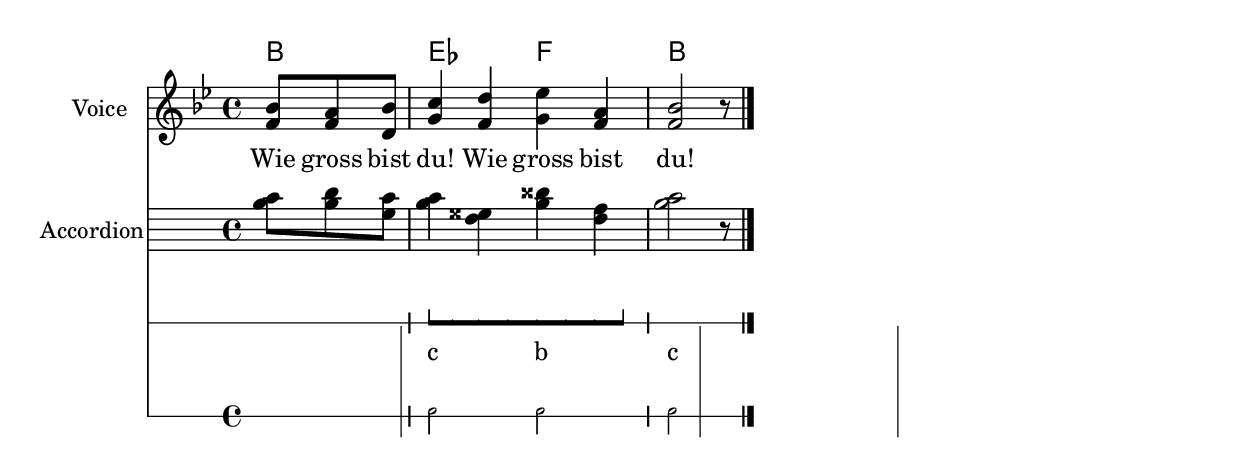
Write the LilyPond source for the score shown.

%% Do not edit this file; it is auto-generated from LSR http://lsr.dsi.unimi.it
%% This file is in the public domain.
\version "2.11.48"

\header {
  lsrtags = "template"

  texidoc = "
A template to write a score for a diatonic accordion.

- There is a horizontal staff indicating if the accordion must be
pushed (thick line) or pulled (thin line)

- There is a small rhythmic staff with lyrics that describes the bass
buttons to press. The bar lines are made from gridlines

- The tabulator staff for diatonic accordions shows the geographic
position of the buttons and not (as for every other instrument) the
pitch of the notes; the keys on the melody-side of the accordion are
placed in three columns and about 12 rows


In the tabulator staff notation the outermost column is described with
notes between lines, the innermost column is described with notes
between lines and a cross as accidental, and the middle column is
described with notes on a line, whereby the row in the middle is
represented on the middle line in the staff.


Some words to transpose piano notes to the diatonic accordion:


1. Every diatonic accordion is built for some keys only (for example,
for the keys of C major and F major), so it is important to transpose a
piano melody to match one of these keys. Transpose the source code, not
only the output because this code is required later on to translate it
once more to the tabulator staff. This can be done with the command
@code{displayLilyMusic}.


2. You have to alternate the push- and pull-direction of the accordion
regularly. If the player has a too long part to pull the accordion gets
broken. On the other hand, some harmonies are only available in one
direction. Considering this, decide which parts of the melody are the
push-parts and which the pull-parts.


3. For each pull- or push-part translate the piano notes to the
according tabulature representation.


This snippet comes with a useful optional macro for the jEdit text
editor. 

"
  doctitle = "Score for diatonic accordion"
} % begin verbatim
% Created on Sat Aug 17 2007 by ak

verse= \lyricmode { Wie gross bist du! Wie gross bist du! }

harmonies =  \new ChordNames \chordmode {
	\germanChords \set chordChanges = ##t
	bes8 bes8 bes8 es2 f bes1
}

NoStem = \override Stem #'transparent = ##t
NoNoteHead= \override NoteHead #'transparent = ##t
ZeroBeam = \override Beam  #'positions = #'(0 . 0)

staffTabLine = \new Staff  \with { \remove "Time_signature_engraver" \remove "Clef_engraver" } {
	\override Staff.StaffSymbol #'line-positions = #'( 0 ) 
% Shows one horizontal line. The vertical line (simulating a bar-line) is simulated with a gridline
	\set Staff.midiInstrument="choir aahs"
	\key c \major
	\relative c''
		{  
			% disable the following line to see the the noteheads while writing the song 
			\NoNoteHead  
			\override NoteHead #'no-ledgers = ##t

			% The beam between 8th-notes is used to draw the push-line
			%How to fast write the push-lines: 
			%	 1. write repeatedly 'c c c c c c c c |' for the whole length of the song 
			%	 2. uncomment the line \NoNoteHead
			%	 3. compile
			%	 4. Mark the positions on which push/pull changes. 
			%	    In the score-picture click on the position the push- or pull-part starts 
                        %           (on the noteHead, the cursor will change to a hand-icon).
			%	    The cursor in the source code will jump just at this position.
			%	  a) If a push-part starts there, replace the 'c' by an 'e['
			%	  b) If a pull-part starts there, replace the 'c' by an 's'
			%	 5. Switch into 'overwrite-mode' by pressing the 'ins' key. 
			%	 6. For the pull-parts overwrite the 'c' with 's' 
			%	 7. For every push-part replace the last 'c' with 'e]' 
			%        8. Switch into 'insert-mode' again 
			%	 9. At last it should look lik e.g. (s s e[ c | c c c c c c c c | c c c c c c e] s s)
			%	10. re-enable the line \NoNoteHead
			\autoBeamOff
			\ZeroBeam 
			 s8 s s | e[ c c c c c c e] | s s s s s 
		}
}

%{
notePush= {  	e       f	fis	g	a	 c'	c'      d'      ees'	e'	f'	fis'	g'	a'	bes'	c''	c''	d''	ees''	e''	f''	fis''	g''	a''	c'''	c'''	ees'''	e'''	f'''	g'''	a''' }
tabPush=  {  	g	f	e	b	a	 d'	c'	bisis	disis'	f'	e'	aisis'	a'	g'	fisis'	b'	c''	eisis''	cisis''	e''	d''	gisis''	g''	f''	a''	b''	bisis''	d'''	c'''	f'''	e''' }

notePull= {	g	aes	bes	b	c'	cis'	d'	ees'	e'	f'	fis'	g'	aes'	a'	bes'	b'	c''	cis''	d''	ees''	e''	f''	g''	aes''	a''	bes''	b''	c'''	cis'''	d'''	e''' }
tabPull=  {	g	e	f	b	a	disis'	d'	bisis	c'	f'	fisis'	e'	aisis'	a'	g'	c''	b'	cisis''	e''	eisis''	d''	g''	f''	gisis''	b''	a''	d'''	f'''	bisis''	c'''	e''' }
%}

% Accordion melody in tabulator score		
% 1. Place a copy of the piano melody below
% 2. Separate piano melody into pull- and push-parts according to the staffTabLine you've already made      
% 3. For each line: Double the line. Remark the 1st one (Keeps unchanged as reference) and then change the second line using the transformation paper
%    or the macros 'conv2diaton push.bsh' and 'conv2diaton pull.bsh' 
% Tips:
% - In jEdit Search & Replace mark the Option 'Keep Dialog'

AccordionTabTwoCBesDur= {	
 % pull 1
 %<f' bes'>8 <f' a'>8 <d' bes'>8 | 
<g'' a''>8 <g'' b''>8 <e'' a''>8 | 
 % push 2
 %<g' c''>4 <f' d''> <g' ees''> <f' a'> | 
<g'' a''>4 <d'' eisis''> <g'' bisis''> <d'' f''> | 
 % pull 3
% <f' bes'>2 r8 }
 <g'' a''>2 r8 }

  AccordionTab= { \dynamicUp		
% 1. Place a copy of the piano melody above
% 2. Separate piano melody into pull- and push-parts according to the staffTabLine you've already made      
% 3. For each line: Double the line. Remark the 1st one (Keeps unchanged as reference) and then 
%    change the second line using the transformation paper
% Tips:
% - In jEdit Search & Replace mark the Option 'Keep Dialog'
% - 
\AccordionTabTwoCBesDur
 }


 
 \layout {   
 \context {
   \Staff    	  
   \consists "Grid_point_engraver"

   gridInterval = #(ly:make-moment 4 4) % 4/4 - tact. How many beats per bar

   % The following line has to be adjusted O-F-T-E-N.
   \override GridPoint #'Y-extent = #'(-2 . -21)   
 }
 \context {
    \ChoirStaff
    \remove "System_start_delimiter_engraver" 
 }
}

staffVoice = \new Staff=astaffvoice  {
	\time 4/4
	\set Staff.instrumentName="Voice"
	\set Staff.midiInstrument="voice oohs"
	\key bes \major
	\partial 8*3 
	\clef treble
	{ 	
		\context Voice = "melodyVoi" 
		{ <f' bes'>8 <f' a'>8 <d' bes'>8 | <g' c''>4 <f' d''> <g' es''> <f' a'> | <f' bes'>2 r8 }
	\bar "|."
	}
}

staffAccordionMel = \new Staff  \with { \remove "Clef_engraver" } {
	#(set-accidental-style 'forget) %Set the accidentals (Vorzeichen) for each note, 
					%do not remember them for the rest of the measure.  
	\time 4/4
	\set Staff.instrumentName="Accordion"
	\set Staff.midiInstrument="voice oohs"
	\key c \major
	\clef treble
	{ \AccordionTab \bar "|." }
}

	AltOn = #(define-music-function (parser location mag) (number?)
        	#{ \override Stem #'length = #$(* 7.0 mag)
		\override NoteHead #'font-size =
		#$(inexact->exact (* (/ 6.0 (log 2.0)) (log mag))) #})
     
	AltOff = {
		\revert Stem #'length
		\revert NoteHead #'font-size
		}

BassRhytm = {s4 s8 | c2 c2 | c2 s8 }
LyricBassRhythmI=  \lyricmode { c b | c }

staffBassRhytm = \new Staff=staffbass  \with { \remove "Clef_engraver" } {
	% This is not a RhythmicStaff  because it must be possible to append lyrics.
		
	\override Score.GridLine #'extra-offset = #'( 13.0 . 0.0 ) % x.y
	\override Staff.StaffSymbol #'line-positions = #'( 0 ) 
        % Shows one horizontal line. The vertical line (simulating a bar-line) is simulated by a grid
        % Search for 'grid' in this page to find all related functions 
	\time 4/4
	{ 	
		\context Voice = "VoiceBassRhytm" 
		\stemDown \AltOn #0.6
		\relative c''
		{   
		\BassRhytm
		}
		\AltOff
	\bar "|."
	}
}

\new Score 
\with {
 \consists "Grid_line_span_engraver" %The vertical line (simulating a bar-line) in the staffBassRhytm is a gridline 
}
\new ChoirStaff 
	<<
		\harmonies 
		\staffVoice
		\context Lyrics = "lmelodyVoi" \with {alignBelowContext=astaffvoice} { \lyricsto "melodyVoi" \verse }
		\staffAccordionMel
		\staffTabLine
		\staffBassRhytm
	\context Lyrics = "lBassRhytmAboveI" \with {alignAboveContext=staffbass} \lyricsto VoiceBassRhytm \LyricBassRhythmI
	>>


%%%%%%%%%%%%%%%%%%%%%%%%%%%%%%%%%%%%%%%%%%%%%%%%%%%%%%%%%%%%%%%%
%                            APPENDIX                          %
%     macro 'macro_conv2diaton_push.bsh' for jedit editor      %
%%%%%%%%%%%%%%%%%%%%%%%%%%%%%%%%%%%%%%%%%%%%%%%%%%%%%%%%%%%%%%%%

%{ 
// original saved in 'Handorg_Adria_Diaton_III.xls'
// Save this buffer, to the other recorded macros in the jedit editor
// and the macro should appear in the
// Macros menu.

// /ak 17.8.07 This macro from converts lilypond piano notation into 
// lilypond tabulator notation for the push-part (at the bottom the pull-part) of a diatonic accordion
// It replaces the piano notes of the line where the cursor is by the accordion notation



// Known issues: 1) A note at the end of line is not replaced

textArea.goToEndOfWhiteSpace(false);
textArea.goToStartOfWhiteSpace(true);


String firstName, lastName; 

int ReplaceTextInSelection(String sfind, String sreplace)
{
//MsgConcat = new StringBuffer(512);
//MsgConcat.append("Ha");

//Macros.message(view, "On that line replace \"" + sfind + "\" by \"" + sreplace+ "\"");
SearchAndReplace.setSearchString(sfind.toString());
SearchAndReplace.setReplaceString(sreplace.toString());
SearchAndReplace.setBeanShellReplace(false);
SearchAndReplace.setIgnoreCase(true);
SearchAndReplace.replace(view);
SearchAndReplace.setRegexp(true);
return 1;
}


String smainfind;
String smainrepl;


// Push-part tmp
smainfind="(\\s|^|<|\\{)(c,)([^\'^is^es])"; smainrepl="$1tmpd\'-.$3"; ReplaceTextInSelection( smainfind, smainrepl );
smainfind="(\\s|^|<|\\{)(cis,)([^\'^is^es])"; smainrepl="$1tmpr-.$3"; ReplaceTextInSelection( smainfind, smainrepl );
smainfind="(\\s|^|<|\\{)(des,)([^\'^is^es])"; smainrepl="$1tmpr-.$3"; ReplaceTextInSelection( smainfind, smainrepl );
smainfind="(\\s|^|<|\\{)(d,)([^\'^is^es])"; smainrepl="$1tmpbisis-.$3"; ReplaceTextInSelection( smainfind, smainrepl );
smainfind="(\\s|^|<|\\{)(dis,)([^\'^is^es])"; smainrepl="$1tmpdisis\'-.$3"; ReplaceTextInSelection( smainfind, smainrepl );
smainfind="(\\s|^|<|\\{)(ees,)([^\'^is^es])"; smainrepl="$1tmpdisis\'-.$3"; ReplaceTextInSelection( smainfind, smainrepl );
smainfind="(\\s|^|<|\\{)(e,)([^\'^is^es])"; smainrepl="$1tmpg$3"; ReplaceTextInSelection( smainfind, smainrepl );
smainfind="(\\s|^|<|\\{)(f,)([^\'^is^es])"; smainrepl="$1tmpf$3"; ReplaceTextInSelection( smainfind, smainrepl );
smainfind="(\\s|^|<|\\{)(fis,)([^\'^is^es])"; smainrepl="$1tmpe$3"; ReplaceTextInSelection( smainfind, smainrepl );
smainfind="(\\s|^|<|\\{)(ges,)([^\'^is^es])"; smainrepl="$1tmpe$3"; ReplaceTextInSelection( smainfind, smainrepl );
smainfind="(\\s|^|<|\\{)(g,)([^\'^is^es])"; smainrepl="$1tmpb$3"; ReplaceTextInSelection( smainfind, smainrepl );
smainfind="(\\s|^|<|\\{)(gis,)([^\'^is^es])"; smainrepl="$1tmpr-.$3"; ReplaceTextInSelection( smainfind, smainrepl );
smainfind="(\\s|^|<|\\{)(aes,)([^\'^is^es])"; smainrepl="$1tmpr-.$3"; ReplaceTextInSelection( smainfind, smainrepl );
smainfind="(\\s|^|<|\\{)(a,)([^\'^is^es])"; smainrepl="$1tmpa$3"; ReplaceTextInSelection( smainfind, smainrepl );
smainfind="(\\s|^|<|\\{)(ais,)([^\'^is^es])"; smainrepl="$1tmpfisis\'-.$3"; ReplaceTextInSelection( smainfind, smainrepl );
smainfind="(\\s|^|<|\\{)(bes,)([^\'^is^es])"; smainrepl="$1tmpfisis\'-.$3"; ReplaceTextInSelection( smainfind, smainrepl );
smainfind="(\\s|^|<|\\{)(b,)([^\'^is^es])"; smainrepl="$1tmpr-.$3"; ReplaceTextInSelection( smainfind, smainrepl );
smainfind="(\\s|^|<|\\{)(c)([^\'^is^es])"; smainrepl="$1tmpd\'-.$3"; ReplaceTextInSelection( smainfind, smainrepl );
smainfind="(\\s|^|<|\\{)(cis)([^\'^is^es])"; smainrepl="$1tmpr-.$3"; ReplaceTextInSelection( smainfind, smainrepl );
smainfind="(\\s|^|<|\\{)(des)([^\'^is^es])"; smainrepl="$1tmpr-.$3"; ReplaceTextInSelection( smainfind, smainrepl );
smainfind="(\\s|^|<|\\{)(d)([^\'^is^es])"; smainrepl="$1tmpbisis$3"; ReplaceTextInSelection( smainfind, smainrepl );
smainfind="(\\s|^|<|\\{)(dis)([^\'^is^es])"; smainrepl="$1tmpdisis\'$3"; ReplaceTextInSelection( smainfind, smainrepl );
smainfind="(\\s|^|<|\\{)(ees)([^\'^is^es])"; smainrepl="$1tmpdisis\'$3"; ReplaceTextInSelection( smainfind, smainrepl );
smainfind="(\\s|^|<|\\{)(e)([^\'^is^es])"; smainrepl="$1tmpf\'$3"; ReplaceTextInSelection( smainfind, smainrepl );
smainfind="(\\s|^|<|\\{)(f)([^\'^is^es])"; smainrepl="$1tmpe\'$3"; ReplaceTextInSelection( smainfind, smainrepl );
smainfind="(\\s|^|<|\\{)(fis)([^\'^is^es])"; smainrepl="$1tmpaisis\'$3"; ReplaceTextInSelection( smainfind, smainrepl );
smainfind="(\\s|^|<|\\{)(ges)([^\'^is^es])"; smainrepl="$1tmpaisis\'$3"; ReplaceTextInSelection( smainfind, smainrepl );
smainfind="(\\s|^|<|\\{)(g)([^\'^is^es])"; smainrepl="$1tmpa\'$3"; ReplaceTextInSelection( smainfind, smainrepl );
smainfind="(\\s|^|<|\\{)(gis)([^\'^is^es])"; smainrepl="$1tmpr-.$3"; ReplaceTextInSelection( smainfind, smainrepl );
smainfind="(\\s|^|<|\\{)(aes)([^\'^is^es])"; smainrepl="$1tmpr-.$3"; ReplaceTextInSelection( smainfind, smainrepl );
smainfind="(\\s|^|<|\\{)(a)([^\'^is^es])"; smainrepl="$1tmpg\'$3"; ReplaceTextInSelection( smainfind, smainrepl );
smainfind="(\\s|^|<|\\{)(ais)([^\'^is^es])"; smainrepl="$1tmpfisis\'$3"; ReplaceTextInSelection( smainfind, smainrepl );
smainfind="(\\s|^|<|\\{)(bes)([^\'^is^es])"; smainrepl="$1tmpfisis\'$3"; ReplaceTextInSelection( smainfind, smainrepl );
smainfind="(\\s|^|<|\\{)(b)([^\'^is^es])"; smainrepl="$1tmpr$3"; ReplaceTextInSelection( smainfind, smainrepl );
smainfind="(\\s|^|<|\\{)(c\')([^\'^is^es])"; smainrepl="$1tmpb\'-.$3"; ReplaceTextInSelection( smainfind, smainrepl );
smainfind="(\\s|^|<|\\{)(cis\')([^\'^is^es])"; smainrepl="$1tmpr-.$3"; ReplaceTextInSelection( smainfind, smainrepl );
smainfind="(\\s|^|<|\\{)(des\')([^\'^is^es])"; smainrepl="$1tmpr-.$3"; ReplaceTextInSelection( smainfind, smainrepl );
smainfind="(\\s|^|<|\\{)(d\')([^\'^is^es])"; smainrepl="$1tmpeisis\'\'$3"; ReplaceTextInSelection( smainfind, smainrepl );
smainfind="(\\s|^|<|\\{)(dis\')([^\'^is^es])"; smainrepl="$1tmpcisis\'\'$3"; ReplaceTextInSelection( smainfind, smainrepl );
smainfind="(\\s|^|<|\\{)(ees\')([^\'^is^es])"; smainrepl="$1tmpcisis\'\'$3"; ReplaceTextInSelection( smainfind, smainrepl );
smainfind="(\\s|^|<|\\{)(e\')([^\'^is^es])"; smainrepl="$1tmpe\'\'$3"; ReplaceTextInSelection( smainfind, smainrepl );
smainfind="(\\s|^|<|\\{)(f\')([^\'^is^es])"; smainrepl="$1tmpd\'\'$3"; ReplaceTextInSelection( smainfind, smainrepl );
smainfind="(\\s|^|<|\\{)(fis\')([^\'^is^es])"; smainrepl="$1tmpgisis\'\'$3"; ReplaceTextInSelection( smainfind, smainrepl );
smainfind="(\\s|^|<|\\{)(ges\')([^\'^is^es])"; smainrepl="$1tmpgisis\'\'$3"; ReplaceTextInSelection( smainfind, smainrepl );
smainfind="(\\s|^|<|\\{)(g\')([^\'^is^es])"; smainrepl="$1tmpg\'\'$3"; ReplaceTextInSelection( smainfind, smainrepl );
smainfind="(\\s|^|<|\\{)(gis\')([^\'^is^es])"; smainrepl="$1tmpr-.$3"; ReplaceTextInSelection( smainfind, smainrepl );
smainfind="(\\s|^|<|\\{)(as\')([^\'^is^es])"; smainrepl="$1tmpr-.$3"; ReplaceTextInSelection( smainfind, smainrepl );
smainfind="(\\s|^|<|\\{)(a\')([^\'^is^es])"; smainrepl="$1tmpf\'\'$3"; ReplaceTextInSelection( smainfind, smainrepl );
smainfind="(\\s|^|<|\\{)(ais\')([^\'^is^es])"; smainrepl="$1tmpfisis\'-.$3"; ReplaceTextInSelection( smainfind, smainrepl );
smainfind="(\\s|^|<|\\{)(bes\')([^\'^is^es])"; smainrepl="$1tmpfisis\'-.$3"; ReplaceTextInSelection( smainfind, smainrepl );
smainfind="(\\s|^|<|\\{)(b\')([^\'^is^es])"; smainrepl="$1tmpr-.$3"; ReplaceTextInSelection( smainfind, smainrepl );
smainfind="(\\s|^|<|\\{)(c\'\')([^\'^is^es])"; smainrepl="$1tmpa\'\'-.$3"; ReplaceTextInSelection( smainfind, smainrepl );
smainfind="(\\s|^|<|\\{)(cis\'\')([^\'^is^es])"; smainrepl="$1tmpr-.$3"; ReplaceTextInSelection( smainfind, smainrepl );
smainfind="(\\s|^|<|\\{)(des\'\')([^\'^is^es])"; smainrepl="$1tmpr-.$3"; ReplaceTextInSelection( smainfind, smainrepl );
smainfind="(\\s|^|<|\\{)(d\'\')([^\'^is^es])"; smainrepl="$1tmpeisis\'\'-.$3"; ReplaceTextInSelection( smainfind, smainrepl );
smainfind="(\\s|^|<|\\{)(dis\'\')([^\'^is^es])"; smainrepl="$1tmpbisis\'\'$3"; ReplaceTextInSelection( smainfind, smainrepl );
smainfind="(\\s|^|<|\\{)(ees\'\')([^\'^is^es])"; smainrepl="$1tmpbisis\'\'$3"; ReplaceTextInSelection( smainfind, smainrepl );
smainfind="(\\s|^|<|\\{)(e\'\')([^\'^is^es])"; smainrepl="$1tmpd\'\'\'$3"; ReplaceTextInSelection( smainfind, smainrepl );
smainfind="(\\s|^|<|\\{)(f\'\')([^\'^is^es])"; smainrepl="$1tmpc\'\'\'$3"; ReplaceTextInSelection( smainfind, smainrepl );
smainfind="(\\s|^|<|\\{)(fis\'\')([^\'^is^es])"; smainrepl="$1tmpgisis\'\'-.$3"; ReplaceTextInSelection( smainfind, smainrepl );
smainfind="(\\s|^|<|\\{)(ges\'\')([^\'^is^es])"; smainrepl="$1tmpgisis\'\'-.$3"; ReplaceTextInSelection( smainfind, smainrepl );
smainfind="(\\s|^|<|\\{)(g\'\')([^\'^is^es])"; smainrepl="$1tmpf\'\'\'$3"; ReplaceTextInSelection( smainfind, smainrepl );
smainfind="(\\s|^|<|\\{)(gis\'\')([^\'^is^es])"; smainrepl="$1tmpr-.$3"; ReplaceTextInSelection( smainfind, smainrepl );
smainfind="(\\s|^|<|\\{)(aes\'\')([^\'^is^es])"; smainrepl="$1tmpr-.$3"; ReplaceTextInSelection( smainfind, smainrepl );
smainfind="(\\s|^|<|\\{)(a\'\')([^\'^is^es])"; smainrepl="$1tmpe\'\'\'$3"; ReplaceTextInSelection( smainfind, smainrepl );
smainfind="(\\s|^|<|\\{)(ais\'\')([^\'^is^es])"; smainrepl="$1tmpr-.$3"; ReplaceTextInSelection( smainfind, smainrepl );
smainfind="(\\s|^|<|\\{)(bes\'\')([^\'^is^es])"; smainrepl="$1tmpr-.$3"; ReplaceTextInSelection( smainfind, smainrepl );
smainfind="(\\s|^|<|\\{)(b\'\')([^\'^is^es])"; smainrepl="$1tmpr-.$3"; ReplaceTextInSelection( smainfind, smainrepl );

smainfind="(\\s|^|<|\\{)(tmp)()"; smainrepl="$1$3"; ReplaceTextInSelection( smainfind, smainrepl );
*/

/*
// Pull-part tmp
smainfind="(\\s|^|<|\\{)(c,)([^\'^is^es])"; smainrepl="$1tmpa-.$3"; ReplaceTextInSelection( smainfind, smainrepl );
smainfind="(\\s|^|<|\\{)(cis,)([^\'^is^es])"; smainrepl="$1tmpdisis\'-.$3"; ReplaceTextInSelection( smainfind, smainrepl );
smainfind="(\\s|^|<|\\{)(des,)([^\'^is^es])"; smainrepl="$1tmpdisis\'-.$3"; ReplaceTextInSelection( smainfind, smainrepl );
smainfind="(\\s|^|<|\\{)(d,)([^\'^is^es])"; smainrepl="$1tmpd\'-.$3"; ReplaceTextInSelection( smainfind, smainrepl );
smainfind="(\\s|^|<|\\{)(dis,)([^\'^is^es])"; smainrepl="$1tmpbisis-.$3"; ReplaceTextInSelection( smainfind, smainrepl );
smainfind="(\\s|^|<|\\{)(ees,)([^\'^is^es])"; smainrepl="$1tmpbisis-.$3"; ReplaceTextInSelection( smainfind, smainrepl );
smainfind="(\\s|^|<|\\{)(e,)([^\'^is^es])"; smainrepl="$1tmpc\'-.$3"; ReplaceTextInSelection( smainfind, smainrepl );
smainfind="(\\s|^|<|\\{)(f,)([^\'^is^es])"; smainrepl="$1tmpf\'-.$3"; ReplaceTextInSelection( smainfind, smainrepl );
smainfind="(\\s|^|<|\\{)(fis,)([^\'^is^es])"; smainrepl="$1tmpfisis\'-.$3"; ReplaceTextInSelection( smainfind, smainrepl );
smainfind="(\\s|^|<|\\{)(ges,)([^\'^is^es])"; smainrepl="$1tmpfisis\'-.$3"; ReplaceTextInSelection( smainfind, smainrepl );
smainfind="(\\s|^|<|\\{)(g,)([^\'^is^es])"; smainrepl="$1tmpg$3"; ReplaceTextInSelection( smainfind, smainrepl );
smainfind="(\\s|^|<|\\{)(gis,)([^\'^is^es])"; smainrepl="$1tmpe$3"; ReplaceTextInSelection( smainfind, smainrepl );
smainfind="(\\s|^|<|\\{)(aes,)([^\'^is^es])"; smainrepl="$1tmpe$3"; ReplaceTextInSelection( smainfind, smainrepl );
smainfind="(\\s|^|<|\\{)(a,)([^\'^is^es])"; smainrepl="$1tmpr-.$3"; ReplaceTextInSelection( smainfind, smainrepl );
smainfind="(\\s|^|<|\\{)(ais,)([^\'^is^es])"; smainrepl="$1tmpf$3"; ReplaceTextInSelection( smainfind, smainrepl );
smainfind="(\\s|^|<|\\{)(bes,)([^\'^is^es])"; smainrepl="$1tmpf$3"; ReplaceTextInSelection( smainfind, smainrepl );
smainfind="(\\s|^|<|\\{)(b,)([^\'^is^es])"; smainrepl="$1tmpb$3"; ReplaceTextInSelection( smainfind, smainrepl );
smainfind="(\\s|^|<|\\{)(c)([^\'^is^es])"; smainrepl="$1tmpa$3"; ReplaceTextInSelection( smainfind, smainrepl );
smainfind="(\\s|^|<|\\{)(cis)([^\'^is^es])"; smainrepl="$1tmpdisis\'$3"; ReplaceTextInSelection( smainfind, smainrepl );
smainfind="(\\s|^|<|\\{)(des)([^\'^is^es])"; smainrepl="$1tmpdisis\'$3"; ReplaceTextInSelection( smainfind, smainrepl );
smainfind="(\\s|^|<|\\{)(d)([^\'^is^es])"; smainrepl="$1tmpd\'$3"; ReplaceTextInSelection( smainfind, smainrepl );
smainfind="(\\s|^|<|\\{)(dis)([^\'^is^es])"; smainrepl="$1tmpbisis$3"; ReplaceTextInSelection( smainfind, smainrepl );
smainfind="(\\s|^|<|\\{)(ees)([^\'^is^es])"; smainrepl="$1tmpbisis$3"; ReplaceTextInSelection( smainfind, smainrepl );
smainfind="(\\s|^|<|\\{)(e)([^\'^is^es])"; smainrepl="$1tmpc\'$3"; ReplaceTextInSelection( smainfind, smainrepl );
smainfind="(\\s|^|<|\\{)(f)([^\'^is^es])"; smainrepl="$1tmpf\'$3"; ReplaceTextInSelection( smainfind, smainrepl );
smainfind="(\\s|^|<|\\{)(fis)([^\'^is^es])"; smainrepl="$1tmpfisis\'$3"; ReplaceTextInSelection( smainfind, smainrepl );
smainfind="(\\s|^|<|\\{)(ges)([^\'^is^es])"; smainrepl="$1tmpfisis\'$3"; ReplaceTextInSelection( smainfind, smainrepl );
smainfind="(\\s|^|<|\\{)(g)([^\'^is^es])"; smainrepl="$1tmpe\'$3"; ReplaceTextInSelection( smainfind, smainrepl );
smainfind="(\\s|^|<|\\{)(gis)([^\'^is^es])"; smainrepl="$1tmpaisis\'$3"; ReplaceTextInSelection( smainfind, smainrepl );
smainfind="(\\s|^|<|\\{)(aes)([^\'^is^es])"; smainrepl="$1tmpaisis\'$3"; ReplaceTextInSelection( smainfind, smainrepl );
smainfind="(\\s|^|<|\\{)(a)([^\'^is^es])"; smainrepl="$1tmpa\'$3"; ReplaceTextInSelection( smainfind, smainrepl );
smainfind="(\\s|^|<|\\{)(ais)([^\'^is^es])"; smainrepl="$1tmpg\'$3"; ReplaceTextInSelection( smainfind, smainrepl );
smainfind="(\\s|^|<|\\{)(bes)([^\'^is^es])"; smainrepl="$1tmpg\'$3"; ReplaceTextInSelection( smainfind, smainrepl );
smainfind="(\\s|^|<|\\{)(b)([^\'^is^es])"; smainrepl="$1tmpc\'\'$3"; ReplaceTextInSelection( smainfind, smainrepl );
smainfind="(\\s|^|<|\\{)(c\')([^\'^is^es])"; smainrepl="$1tmpb\'$3"; ReplaceTextInSelection( smainfind, smainrepl );
smainfind="(\\s|^|<|\\{)(cis\')([^\'^is^es])"; smainrepl="$1tmpcisis\'\'$3"; ReplaceTextInSelection( smainfind, smainrepl );
smainfind="(\\s|^|<|\\{)(des\')([^\'^is^es])"; smainrepl="$1tmpcisis\'\'$3"; ReplaceTextInSelection( smainfind, smainrepl );
smainfind="(\\s|^|<|\\{)(d\')([^\'^is^es])"; smainrepl="$1tmpe\'\'$3"; ReplaceTextInSelection( smainfind, smainrepl );
smainfind="(\\s|^|<|\\{)(dis\')([^\'^is^es])"; smainrepl="$1tmpeisis\'\'$3"; ReplaceTextInSelection( smainfind, smainrepl );
smainfind="(\\s|^|<|\\{)(ees\')([^\'^is^es])"; smainrepl="$1tmpeisis\'\'$3"; ReplaceTextInSelection( smainfind, smainrepl );
smainfind="(\\s|^|<|\\{)(e\')([^\'^is^es])"; smainrepl="$1tmpd\'\'$3"; ReplaceTextInSelection( smainfind, smainrepl );
smainfind="(\\s|^|<|\\{)(f\')([^\'^is^es])"; smainrepl="$1tmpg\'\'$3"; ReplaceTextInSelection( smainfind, smainrepl );
smainfind="(\\s|^|<|\\{)(fis\')([^\'^is^es])"; smainrepl="$1tmpfisis\'-.$3"; ReplaceTextInSelection( smainfind, smainrepl );
smainfind="(\\s|^|<|\\{)(ges\')([^\'^is^es])"; smainrepl="$1tmpfisis\'-.$3"; ReplaceTextInSelection( smainfind, smainrepl );
smainfind="(\\s|^|<|\\{)(g\')([^\'^is^es])"; smainrepl="$1tmpf\'\'$3"; ReplaceTextInSelection( smainfind, smainrepl );
smainfind="(\\s|^|<|\\{)(gis\')([^\'^is^es])"; smainrepl="$1tmpgisis\'\'$3"; ReplaceTextInSelection( smainfind, smainrepl );
smainfind="(\\s|^|<|\\{)(aes\')([^\'^is^es])"; smainrepl="$1tmpgisis\'\'$3"; ReplaceTextInSelection( smainfind, smainrepl );
smainfind="(\\s|^|<|\\{)(a\')([^\'^is^es])"; smainrepl="$1tmpb\'\'$3"; ReplaceTextInSelection( smainfind, smainrepl );
smainfind="(\\s|^|<|\\{)(ais\')([^\'^is^es])"; smainrepl="$1tmpa\'\'$3"; ReplaceTextInSelection( smainfind, smainrepl );
smainfind="(\\s|^|<|\\{)(bes\')([^\'^is^es])"; smainrepl="$1tmpa\'\'$3"; ReplaceTextInSelection( smainfind, smainrepl );
smainfind="(\\s|^|<|\\{)(b\')([^\'^is^es])"; smainrepl="$1tmpd\'\'\'$3"; ReplaceTextInSelection( smainfind, smainrepl );
smainfind="(\\s|^|<|\\{)(c\'\')([^\'^is^es])"; smainrepl="$1tmpf\'\'\'$3"; ReplaceTextInSelection( smainfind, smainrepl );
smainfind="(\\s|^|<|\\{)(cis\'\')([^\'^is^es])"; smainrepl="$1tmpbisis\'\'$3"; ReplaceTextInSelection( smainfind, smainrepl );
smainfind="(\\s|^|<|\\{)(des\'\')([^\'^is^es])"; smainrepl="$1tmpbisis\'\'$3"; ReplaceTextInSelection( smainfind, smainrepl );
smainfind="(\\s|^|<|\\{)(d\'\')([^\'^is^es])"; smainrepl="$1tmpc\'\'\'$3"; ReplaceTextInSelection( smainfind, smainrepl );
smainfind="(\\s|^|<|\\{)(dis\'\')([^\'^is^es])"; smainrepl="$1tmpeisis\'\'-.$3"; ReplaceTextInSelection( smainfind, smainrepl );
smainfind="(\\s|^|<|\\{)(ees\'\')([^\'^is^es])"; smainrepl="$1tmpeisis\'\'-.$3"; ReplaceTextInSelection( smainfind, smainrepl );
smainfind="(\\s|^|<|\\{)(e\'\')([^\'^is^es])"; smainrepl="$1tmpe\'\'\'$3"; ReplaceTextInSelection( smainfind, smainrepl );
smainfind="(\\s|^|<|\\{)(f\'\')([^\'^is^es])"; smainrepl="$1tmpg\'\'-.$3"; ReplaceTextInSelection( smainfind, smainrepl );
smainfind="(\\s|^|<|\\{)(fis\'\')([^\'^is^es])"; smainrepl="$1tmpr-.$3"; ReplaceTextInSelection( smainfind, smainrepl );
smainfind="(\\s|^|<|\\{)(ges\'\')([^\'^is^es])"; smainrepl="$1tmpr-.$3"; ReplaceTextInSelection( smainfind, smainrepl );
smainfind="(\\s|^|<|\\{)(g\'\')([^\'^is^es])"; smainrepl="$1tmpf\'\'-.$3"; ReplaceTextInSelection( smainfind, smainrepl );
smainfind="(\\s|^|<|\\{)(gis\'\')([^\'^is^es])"; smainrepl="$1tmpgisis\'\'-.$3"; ReplaceTextInSelection( smainfind, smainrepl );
smainfind="(\\s|^|<|\\{)(aes\'\')([^\'^is^es])"; smainrepl="$1tmpgisis\'\'-.$3"; ReplaceTextInSelection( smainfind, smainrepl );
smainfind="(\\s|^|<|\\{)(a\'\')([^\'^is^es])"; smainrepl="$1tmpb\'\'-.$3"; ReplaceTextInSelection( smainfind, smainrepl );
smainfind="(\\s|^|<|\\{)(ais\'\')([^\'^is^es])"; smainrepl="$1tmpa\'\'$3"; ReplaceTextInSelection( smainfind, smainrepl );
smainfind="(\\s|^|<|\\{)(bes\'\')([^\'^is^es])"; smainrepl="$1tmpa\'\'$3"; ReplaceTextInSelection( smainfind, smainrepl );
smainfind="(\\s|^|<|\\{)(b\'\')([^\'^is^es])"; smainrepl="$1tmpd\'\'\'-.$3"; ReplaceTextInSelection( smainfind, smainrepl );

smainfind="(\\s|^|<|\\{)(tmp)()"; smainrepl="$1$3"; ReplaceTextInSelection( smainfind, smainrepl );
*/


%}

